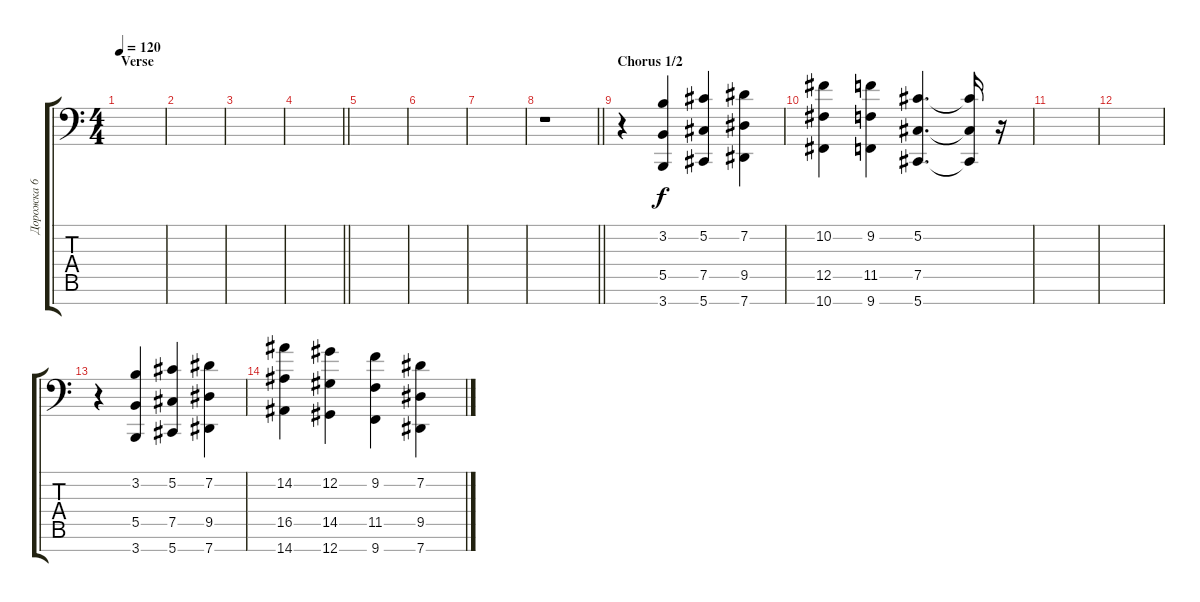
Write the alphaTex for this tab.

\track ("Дорожка 6" "Дорожка 6") {instrument churchorgan}
\staff {score tabs}
\tuning (Db4 Ab3 E3 B2 Gb2 B1 Ab1) {hide}
\ts (4 4)
\section ("" "Verse")
\tempo 120
\clef f4
\ks c
|
|
|
\barLineRight lightlight
|
|
|
|
\barLineRight lightlight
r.1 |
\section ("" "Chorus 1/2")
r.4{volume 16 instrument churchorgan} (3.2 5.5 3.7).4 (5.2 7.5 5.7).4 (7.2 9.5 7.7).4 |
(10.2 12.5 10.7).4 (9.2 11.5 9.7).4 (5.2 7.5 5.7).4{d} (5.2{t} 7.5{t} 5.7{t}).16 r.16 |
|
|
r.4 (3.2 5.5 3.7).4 (5.2 7.5 5.7).4 (7.2 9.5 7.7).4 |
(14.2 16.5 14.7).4 (12.2 14.5 12.7).4 (9.2 11.5 9.7).4 (7.2 9.5 7.7).4
